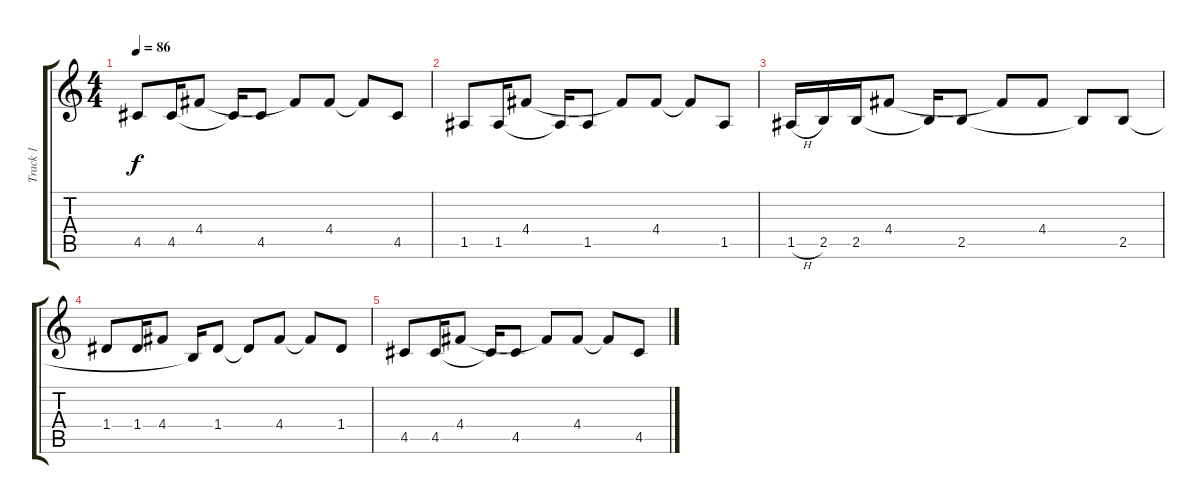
\track ("Track 1" "Track 1") {instrument electricguitarclean}
\staff {score tabs}
\tuning (E4 B3 G3 D3 A2 E2) {hide}
\ts (4 4)
\tempo 86
\clef g2
\ks c
4.5.8{dy f} 4.5.16 4.4.8 4.5{t}.16 4.5.8 4.4{t}.8 4.4.8 4.4{t}.8 4.5.8 |
1.5.8 1.5.16 4.4.8 1.5{t}.16 1.5.8 4.4{t}.8 4.4.8 4.4{t}.8 1.5.8 |
1.5{h}.16 2.5.16 2.5.16 4.4.8 2.5{t}.16 2.5.8 4.4{t}.8 4.4.8 2.5{t}.8 2.5.8 |
1.4.8 1.4.16 4.4.8 2.5{t}.16 1.4.8 1.4{t}.8 4.4.8 4.4{t}.8 1.4.8 |
4.5.8 4.5.16 4.4.8 4.5{t}.16 4.5.8 4.4{t}.8 4.4.8 4.4{t}.8 4.5.8
